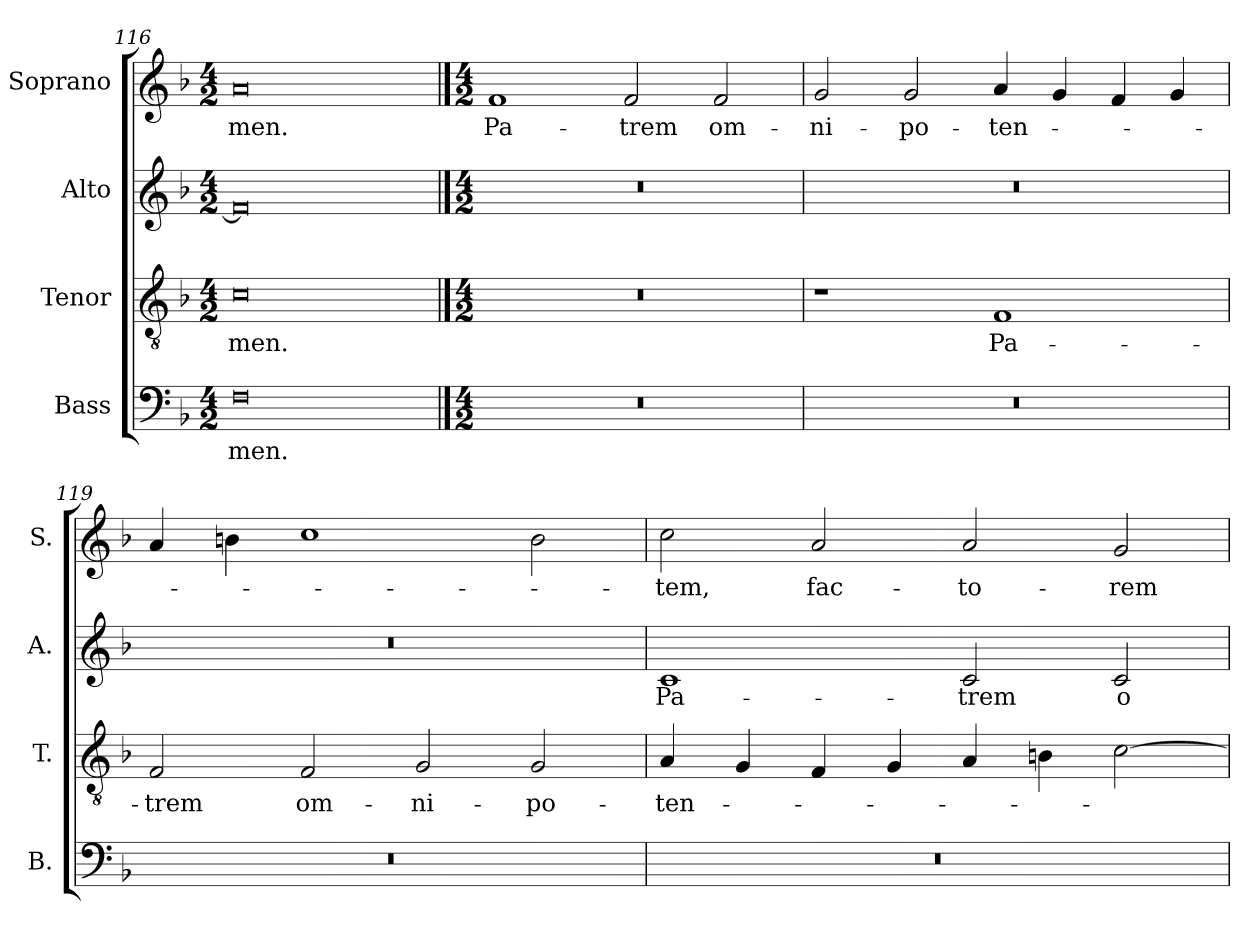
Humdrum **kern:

**kern	**text	**kern	**text	**kern	**text	**kern	**text
*part4	*part4	*part3	*part3	*part2	*part2	*part1	*part1
*staff4	*staff4	*staff3	*staff3	*staff2	*staff2	*staff1	*staff1
*I"Bass	*	*I"Tenor	*	*I"Alto	*	*I"Soprano	*
*I'B.	*	*I'T.	*	*I'A.	*	*I'S.	*
*clefF4	*	*clefGv2	*	*clefG2	*	*clefG2	*
*	*	*ITrd7c12	*	*	*	*	*
*k[b-]	*	*k[b-]	*	*k[b-]	*	*k[b-]	*
*F:	*	*F:	*	*F:	*	*F:	*
*M4/2	*	*M4/2	*	*M4/2	*	*M4/2	*
=116	=116	=116	=116	=116	=116	=116	=116
!	!LO:LY:b:color=#000000	!	!	!	!	!	!
!	!	!	!LO:LY:b:color=#000000	!	!	!	!
!	!	!	!	!	!	!	!LO:LY:b:color=#000000
0Fi	-men.	0Ci	-men.	0fi]	.	0ai	men.
!!LO:PB:g=z
==117	==117	==117	==117	==117	==117	==117	==117
*M4/2	*	*M4/2	*	*M4/2	*	*M4/2	*
!LO:N:vis=1	!	!LO:N:vis=1	!	!LO:N:vis=1	!	!	!
!	!	!	!	!	!	!	!LO:LY:b:color=#000000
0r	.	0r	.	0r	.	1fi	Pa-
!	!	!	!	!	!	!	!LO:LY:b:color=#000000
.	.	.	.	.	.	2fi/	-trem
!	!	!	!	!	!	!	!LO:LY:b:color=#000000
.	.	.	.	.	.	2fi/	om-
=118	=118	=118	=118	=118	=118	=118	=118
!LO:N:vis=1	!	!	!	!LO:N:vis=1	!	!	!
!	!	!	!	!	!	!	!LO:LY:b:color=#000000
0r	.	1r	.	0r	.	2gi/	-ni-
!	!	!	!	!	!	!	!LO:LY:b:color=#000000
.	.	.	.	.	.	2gi/	-po-
!	!	!	!LO:LY:b:color=#000000	!	!	!	!
!	!	!	!	!	!	!	!LO:LY:b:color=#000000
.	.	1FFi	Pa-	.	.	4ai/	-ten-
.	.	.	.	.	.	4gi/	.
.	.	.	.	.	.	4fi/	.
.	.	.	.	.	.	4gi/	.
=119	=119	=119	=119	=119	=119	=119	=119
!LO:N:vis=1	!	!	!	!	!	!	!
!	!	!	!LO:LY:b:color=#000000	!LO:N:vis=1	!	!	!
0r	.	2FFi/	-trem	0r	.	4ai/	.
.	.	.	.	.	.	4bni\	.
!	!	!	!LO:LY:b:color=#000000	!	!	!	!
.	.	2FFi/	om-	.	.	1cci	.
!	!	!	!LO:LY:b:color=#000000	!	!	!	!
.	.	2GGi/	-ni-	.	.	.	.
!	!	!	!LO:LY:b:color=#000000	!	!	!	!
.	.	2GGi/	-po-	.	.	2bi\	.
=120	=120	=120	=120	=120	=120	=120	=120
!LO:N:vis=1	!	!	!	!	!	!	!
!	!	!	!LO:LY:b:color=#000000	!	!	!	!
!	!	!	!	!	!LO:LY:b:color=#000000	!	!
!	!	!	!	!	!	!	!LO:LY:b:color=#000000
0r	.	4AAi/	-ten-	1ci	Pa-	2cci\	-tem,
.	.	4GGi/	.	.	.	.	.
!	!	!	!	!	!	!	!LO:LY:b:color=#000000
.	.	4FFi/	.	.	.	2ai/	fac-
.	.	4GGi/	.	.	.	.	.
!	!	!	!	!	!LO:LY:b:color=#000000	!	!
!	!	!	!	!	!	!	!LO:LY:b:color=#000000
.	.	4AAi/	.	2ci/	-trem	2ai/	-to-
.	.	4BBni\	.	.	.	.	.
!	!	!	!	!	!LO:LY:b:color=#000000	!	!
!	!	!	!	!	!	!	!LO:LY:b:color=#000000
.	.	[2Ci\	.	2ci/	o-	2gi/	-rem
=	=	=	=	=	=	=	=
*-	*-	*-	*-	*-	*-	*-	*-
